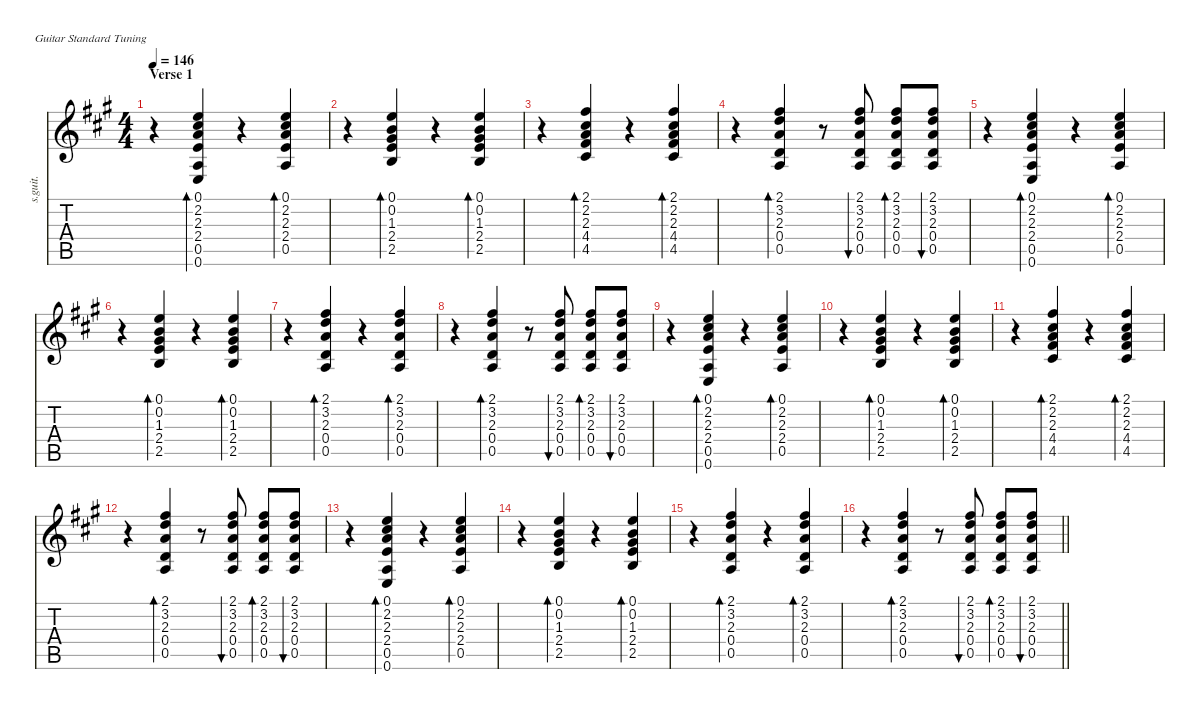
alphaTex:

\defaultSystemsLayout 4
\hideDynamics
\bracketExtendMode nobrackets
\otherSystemsTrackNameOrientation horizontal
\track ("Guitar-hid" "s.guit.") {defaultSystemsLayout 4 instrument acousticguitarsteel}
\staff {score tabs}
\tuning (E4 B3 G3 D3 A2 E2)
\ts (4 4)
\section ("" "Verse 1")
\tempo 146
\clef g2
\ks a
r.4{dy f beam Down} (0.1{acc forcenatural} 2.2{acc #} 2.3{acc forcenatural} 2.4{acc forcenatural} 0.5{acc forcenatural} 0.6{acc forcenatural}).4{bd 30 beam Up} r.4{beam Up} (0.1{acc forcenatural} 2.2{acc #} 2.3{acc forcenatural} 2.4{acc forcenatural} 0.5{acc forcenatural}).4{bd 30 beam Up} |
r.4{beam Down} (0.1{acc forcenatural} 0.2{acc forcenatural} 1.3{acc #} 2.4{acc forcenatural} 2.5{acc forcenatural}).4{bd 30 beam Up} r.4{beam Up} (0.1{acc forcenatural} 0.2{acc forcenatural} 1.3{acc #} 2.4{acc forcenatural} 2.5{acc forcenatural}).4{bd 30 beam Up} |
r.4{beam Down} (2.1{acc #} 2.2{acc #} 2.3{acc forcenatural} 4.4{acc #} 4.5{acc #}).4{bd 30 beam Up} r.4{beam Up} (2.1{acc #} 2.2{acc #} 2.3{acc forcenatural} 4.4{acc #} 4.5{acc #}).4{bd 30 beam Up} |
r.4{beam Down} (2.1{acc #} 3.2{acc forcenatural} 2.3{acc forcenatural} 0.4{acc forcenatural} 0.5{acc forcenatural}).4{bd 30 beam Up} r.8{beam Up} (2.1{acc #} 3.2{acc forcenatural} 2.3{acc forcenatural} 0.4{acc forcenatural} 0.5{acc forcenatural}).8{bu 30 beam Up} (2.1{acc #} 3.2{acc forcenatural} 2.3{acc forcenatural} 0.4{acc forcenatural} 0.5{acc forcenatural}).8{bd 30 beam Up} (2.1{acc #} 3.2{acc forcenatural} 2.3{acc forcenatural} 0.4{acc forcenatural} 0.5{acc forcenatural}).8{bu 30 beam Up} |
r.4{beam Down} (0.1{acc forcenatural} 2.2{acc #} 2.3{acc forcenatural} 2.4{acc forcenatural} 0.5{acc forcenatural} 0.6{acc forcenatural}).4{bd 30 beam Up} r.4{beam Up} (0.1{acc forcenatural} 2.2{acc #} 2.3{acc forcenatural} 2.4{acc forcenatural} 0.5{acc forcenatural}).4{bd 30 beam Up} |
r.4{beam Down} (0.1{acc forcenatural} 0.2{acc forcenatural} 1.3{acc #} 2.4{acc forcenatural} 2.5{acc forcenatural}).4{bd 30 beam Up} r.4{beam Up} (0.1{acc forcenatural} 0.2{acc forcenatural} 1.3{acc #} 2.4{acc forcenatural} 2.5{acc forcenatural}).4{bd 30 beam Up} |
r.4{beam Down} (2.1{acc #} 3.2{acc forcenatural} 2.3{acc forcenatural} 0.4{acc forcenatural} 0.5{acc forcenatural}).4{bd 30 beam Up} r.4{beam Up} (2.1{acc #} 3.2{acc forcenatural} 2.3{acc forcenatural} 0.4{acc forcenatural} 0.5{acc forcenatural}).4{bd 30 beam Up} |
r.4{beam Down} (2.1{acc #} 3.2{acc forcenatural} 2.3{acc forcenatural} 0.4{acc forcenatural} 0.5{acc forcenatural}).4{bd 30 beam Up} r.8{beam Up} (2.1{acc #} 3.2{acc forcenatural} 2.3{acc forcenatural} 0.4{acc forcenatural} 0.5{acc forcenatural}).8{bu 30 beam Up} (2.1{acc #} 3.2{acc forcenatural} 2.3{acc forcenatural} 0.4{acc forcenatural} 0.5{acc forcenatural}).8{bd 30 beam Up} (2.1{acc #} 3.2{acc forcenatural} 2.3{acc forcenatural} 0.4{acc forcenatural} 0.5{acc forcenatural}).8{bu 30 beam Up} |
r.4{beam Down} (0.1{acc forcenatural} 2.2{acc #} 2.3{acc forcenatural} 2.4{acc forcenatural} 0.5{acc forcenatural} 0.6{acc forcenatural}).4{bd 30 beam Up} r.4{beam Up} (0.1{acc forcenatural} 2.2{acc #} 2.3{acc forcenatural} 2.4{acc forcenatural} 0.5{acc forcenatural}).4{bd 30 beam Up} |
r.4{beam Down} (0.1{acc forcenatural} 0.2{acc forcenatural} 1.3{acc #} 2.4{acc forcenatural} 2.5{acc forcenatural}).4{bd 30 beam Up} r.4{beam Up} (0.1{acc forcenatural} 0.2{acc forcenatural} 1.3{acc #} 2.4{acc forcenatural} 2.5{acc forcenatural}).4{bd 30 beam Up} |
r.4{beam Down} (2.1{acc #} 2.2{acc #} 2.3{acc forcenatural} 4.4{acc #} 4.5{acc #}).4{bd 30 beam Up} r.4{beam Up} (2.1{acc #} 2.2{acc #} 2.3{acc forcenatural} 4.4{acc #} 4.5{acc #}).4{bd 30 beam Up} |
r.4{beam Down} (2.1{acc #} 3.2{acc forcenatural} 2.3{acc forcenatural} 0.4{acc forcenatural} 0.5{acc forcenatural}).4{bd 30 beam Up} r.8{beam Up} (2.1{acc #} 3.2{acc forcenatural} 2.3{acc forcenatural} 0.4{acc forcenatural} 0.5{acc forcenatural}).8{bu 30 beam Up} (2.1{acc #} 3.2{acc forcenatural} 2.3{acc forcenatural} 0.4{acc forcenatural} 0.5{acc forcenatural}).8{bd 30 beam Up} (2.1{acc #} 3.2{acc forcenatural} 2.3{acc forcenatural} 0.4{acc forcenatural} 0.5{acc forcenatural}).8{bu 30 beam Up} |
r.4{beam Down} (0.1{acc forcenatural} 2.2{acc #} 2.3{acc forcenatural} 2.4{acc forcenatural} 0.5{acc forcenatural} 0.6{acc forcenatural}).4{bd 30 beam Up} r.4{beam Up} (0.1{acc forcenatural} 2.2{acc #} 2.3{acc forcenatural} 2.4{acc forcenatural} 0.5{acc forcenatural}).4{bd 30 beam Up} |
r.4{beam Down} (0.1{acc forcenatural} 0.2{acc forcenatural} 1.3{acc #} 2.4{acc forcenatural} 2.5{acc forcenatural}).4{bd 30 beam Up} r.4{beam Up} (0.1{acc forcenatural} 0.2{acc forcenatural} 1.3{acc #} 2.4{acc forcenatural} 2.5{acc forcenatural}).4{bd 30 beam Up} |
r.4{beam Down} (2.1{acc #} 3.2{acc forcenatural} 2.3{acc forcenatural} 0.4{acc forcenatural} 0.5{acc forcenatural}).4{bd 30 beam Up} r.4{beam Up} (2.1{acc #} 3.2{acc forcenatural} 2.3{acc forcenatural} 0.4{acc forcenatural} 0.5{acc forcenatural}).4{bd 30 beam Up} |
\barLineRight lightlight
r.4{beam Down} (2.1{acc #} 3.2{acc forcenatural} 2.3{acc forcenatural} 0.4{acc forcenatural} 0.5{acc forcenatural}).4{bd 30 beam Up} r.8{beam Up} (2.1{acc #} 3.2{acc forcenatural} 2.3{acc forcenatural} 0.4{acc forcenatural} 0.5{acc forcenatural}).8{bu 30 beam Up} (2.1{acc #} 3.2{acc forcenatural} 2.3{acc forcenatural} 0.4{acc forcenatural} 0.5{acc forcenatural}).8{bd 30 beam Up} (2.1{acc #} 3.2{acc forcenatural} 2.3{acc forcenatural} 0.4{acc forcenatural} 0.5{acc forcenatural}).8{bu 30 beam Up}
